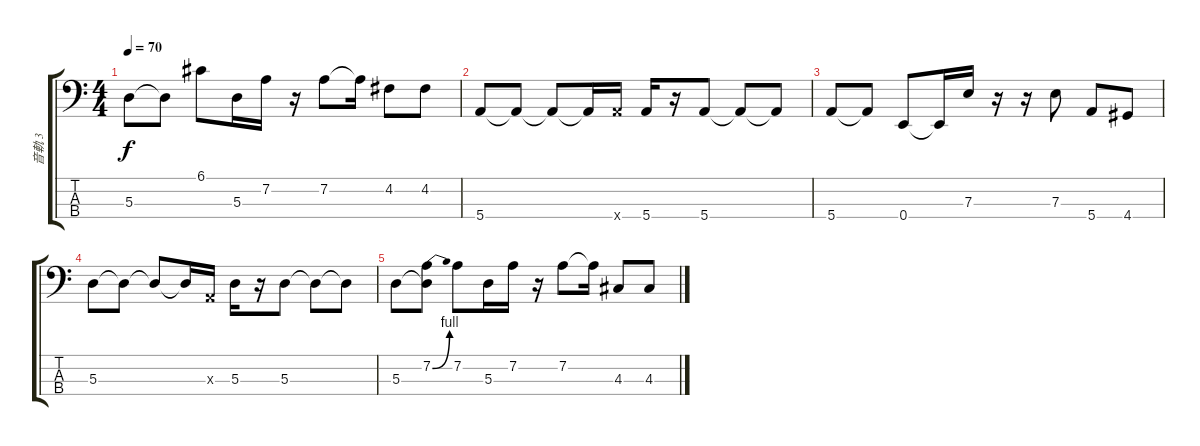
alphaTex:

\track ("音軌 3" "音軌 3") {instrument electricbassfinger}
\staff {score tabs}
\tuning (G2 D2 A1 E1) {hide}
\ts (4 4)
\tempo 70
\clef f4
\ks c
5.3.8{dy f} 5.3{t}.8 6.1.8 5.3.16 7.2.16 r.16 7.2.8 7.2{t}.16 4.2.8 4.2.8 |
5.4.8 5.4{t}.8 5.4{t}.8 5.4{t}.16 5.4{x}.16 5.4.16 r.16 5.4.8 5.4{t}.8 5.4{t}.8 |
5.4.8 5.4{t}.8 0.4.8 0.4{t}.16 7.3.16 r.16 r.16 7.3.8 5.4.8 4.4.8 |
5.3.8 5.3{t}.8 5.3{t}.8 5.3{t}.16 0.3{x}.16 5.3.16 r.16 5.3.8 5.3{t}.8 5.3{t}.8 |
5.3.8 (7.2{be (bend 0 0 60 4)} 5.3{t}).8 7.2.8 5.3.16 7.2.16 r.16 7.2.8 7.2{t}.16 4.3.8 4.3.8
